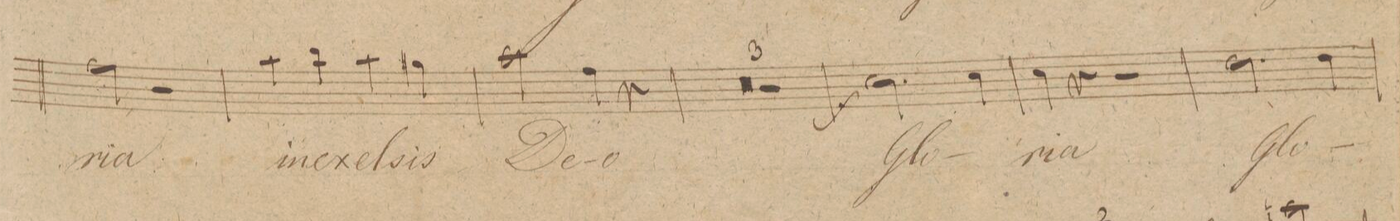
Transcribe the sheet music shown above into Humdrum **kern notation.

**kern	**text	**dynam
*I"Basso.	*	*
*clefF4	*	*
*k[f#c#g#]	*	*
*met(c|)	*	*
*M2/2	*	*
2A\	-ria	.
2r	.	.
=8	=8	=8
4c#\	in	.
4d\	ex-	.
4c#\	-el-	.
4B#X\	-sis	.
=9	=9	=9
2c#\	De-	.
4A\	-o	.
4r	.	.
=10	=10	=10
0r	.	.
=11	=11	=11
=12	=12	=12
1r	.	.
=13	=13	=13
2.E\	Glo-	f
4E\	.	.
=14	=14	=14
4E\	-ria	.
4r	.	.
2r	.	.
=15	=15	=15
2.F#\	Glo-	.
4F#\	.	.
=16	=16	=16
*-	*-	*-
